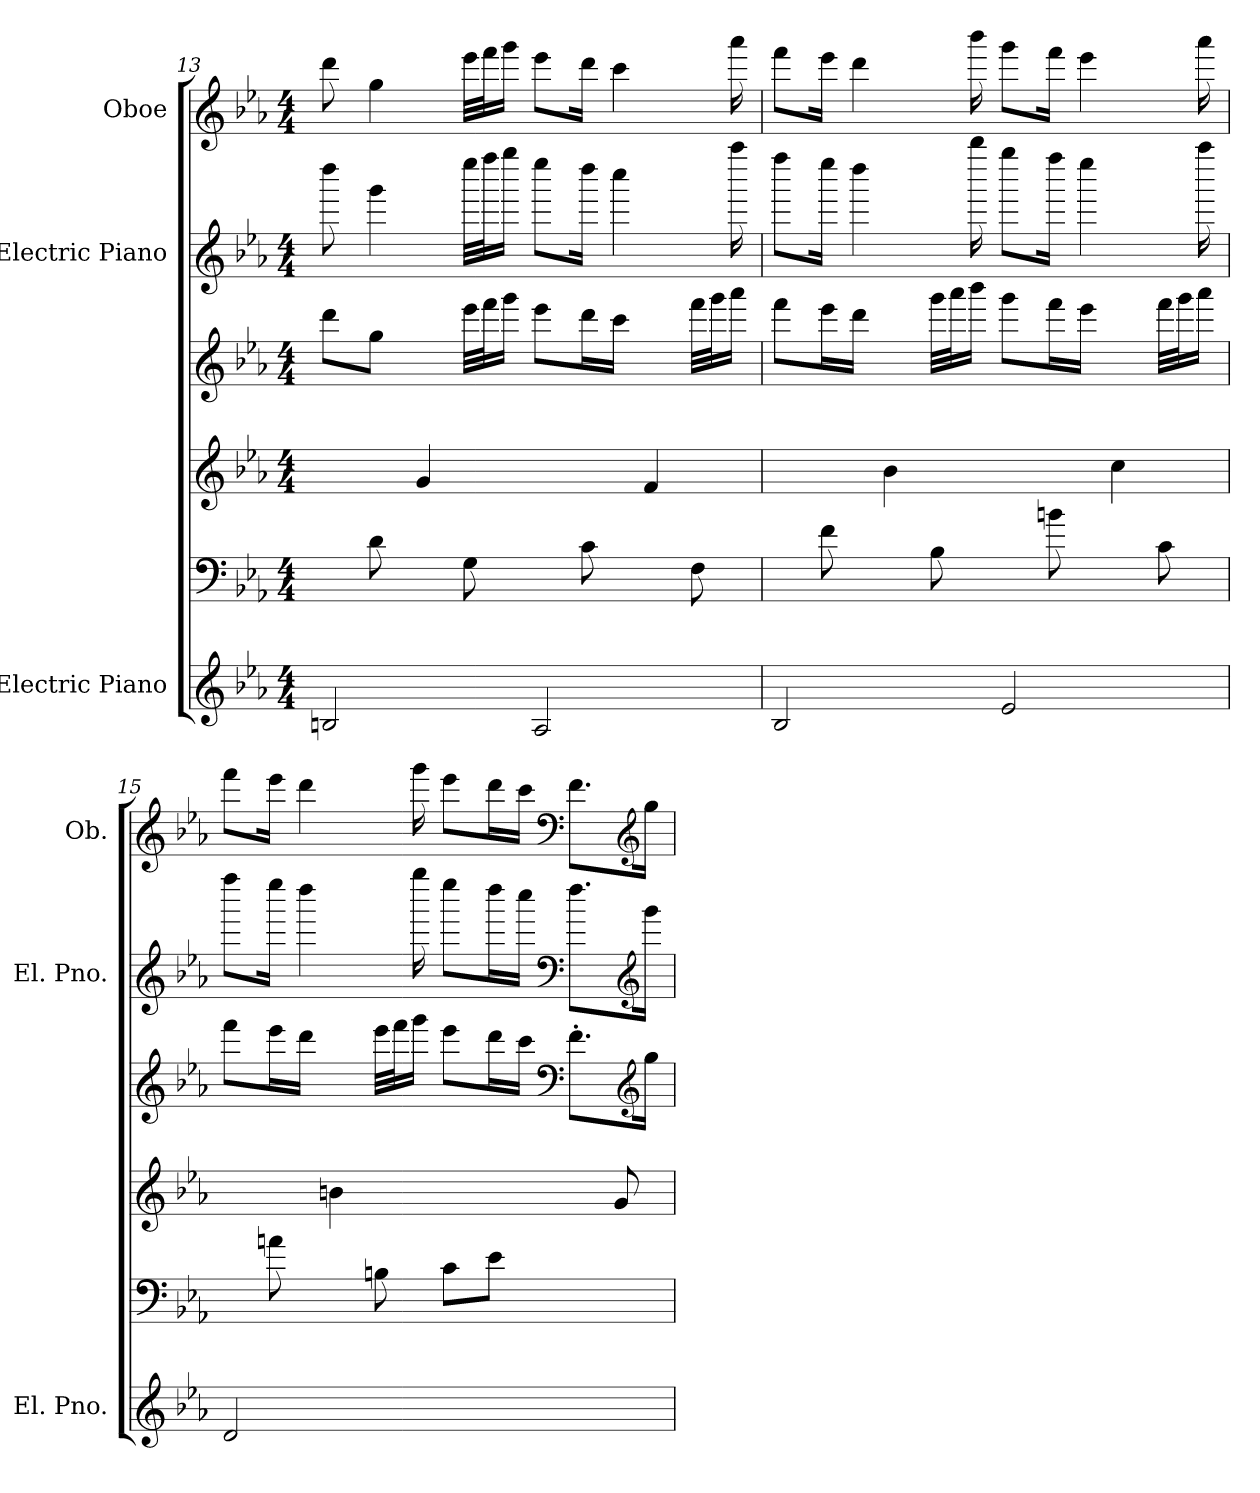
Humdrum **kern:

**kern	**kern	**kern	**kern	**kern	**kern
*part3	*part3	*part3	*part3	*part2	*part1
*staff6	*staff5	*staff4	*staff3	*staff2	*staff1
*I"Electric Piano	*	*	*	*I"Electric Piano	*I"Oboe
*I'El. Pno.	*	*	*	*I'El. Pno.	*I'Ob.
!!LO:LB:g=z
*clefG2	*clefF4	*clefG2	*clefG2	*clefG2	*clefG2
*k[b-e-a-]	*k[b-e-a-]	*k[b-e-a-]	*k[b-e-a-]	*k[b-e-a-]	*k[b-e-a-]
*M4/4	*M4/4	*M4/4	*M4/4	*M4/4	*M4/4
=13	=13	=13	=13	=13	=13
2Bn/	8ryy	4ryy	8ddd\L	8dddd\	8ddd\
.	8d\	.	8gg\J	4ggg\	4gg\
.	8ryy	4g/	8ryy	.	.
.	8G\	.	32eee-\LLL	32eeee-\LLL	32eee-\LLL
.	.	.	32fff\J	32ffff\J	32fff\J
.	.	.	16ggg\JJ	16gggg\JJ	16ggg\JJ
2A-/	8ryy	4ryy	8eee-\L	8eeee-\L	8eee-\L
.	8c\	.	16ddd\L	16dddd\Jk	16ddd\Jk
.	.	.	16ccc\JJ	4cccc\	4ccc\
.	8ryy	4f/	8ryy	.	.
.	8F\	.	32fff\LLL	.	.
.	.	.	32ggg\J	.	.
.	.	.	16aaa-\JJ	16aaaa-\	16aaa-\
=14	=14	=14	=14	=14	=14
2B-/	8ryy	4ryy	8fff\L	8ffff\L	8fff\L
.	8f\	.	16eee-\L	16eeee-\Jk	16eee-\Jk
.	.	.	16ddd\JJ	4dddd\	4ddd\
.	8ryy	4b-\	8ryy	.	.
.	8B-\	.	32ggg\LLL	.	.
.	.	.	32aaa-\J	.	.
.	.	.	16bbb-\JJ	16bbbb-\	16bbb-\
2e-/	8ryy	4ryy	8ggg\L	8gggg\L	8ggg\L
.	8bn\	.	16fff\L	16ffff\Jk	16fff\Jk
.	.	.	16eee-\JJ	4eeee-\	4eee-\
.	8ryy	4cc\	8ryy	.	.
.	8c\	.	32fff\LLL	.	.
.	.	.	32ggg\J	.	.
.	.	.	16aaa-\JJ	16aaaa-\	16aaa-\
!!LO:PB:g=z
=15	=15	=15	=15	=15	=15
2d/	8ryy	4ryy	8fff\L	8ffff\L	8fff\L
.	8an\	.	16eee-\L	16eeee-\Jk	16eee-\Jk
.	.	.	16ddd\JJ	4dddd\	4ddd\
.	8ryy	4bn\	8ryy	.	.
.	8Bn\	.	32eee-\LLL	.	.
.	.	.	32fff\J	.	.
.	.	.	16ggg\JJ	16gggg\	16ggg\
2ryy	8c\L	4ryy	8eee-\L	8eeee-\L	8eee-\L
.	8e-\J	.	16ddd\L	16dddd\L	16ddd\L
.	.	.	16ccc\JJ	16cccc\JJ	16ccc\JJ
*	*	*	*clefF4	*clefF4	*clefF4
.	4ryy	8ryy	8.f'\L	8.ff\L	8.f\L
.	.	8g/	.	.	.
*	*	*	*clefG2	*clefG2	*clefG2
.	.	.	16gg\Jk	16ggg\Jk	16gg\Jk
=	=	=	=	=	=
*-	*-	*-	*-	*-	*-
